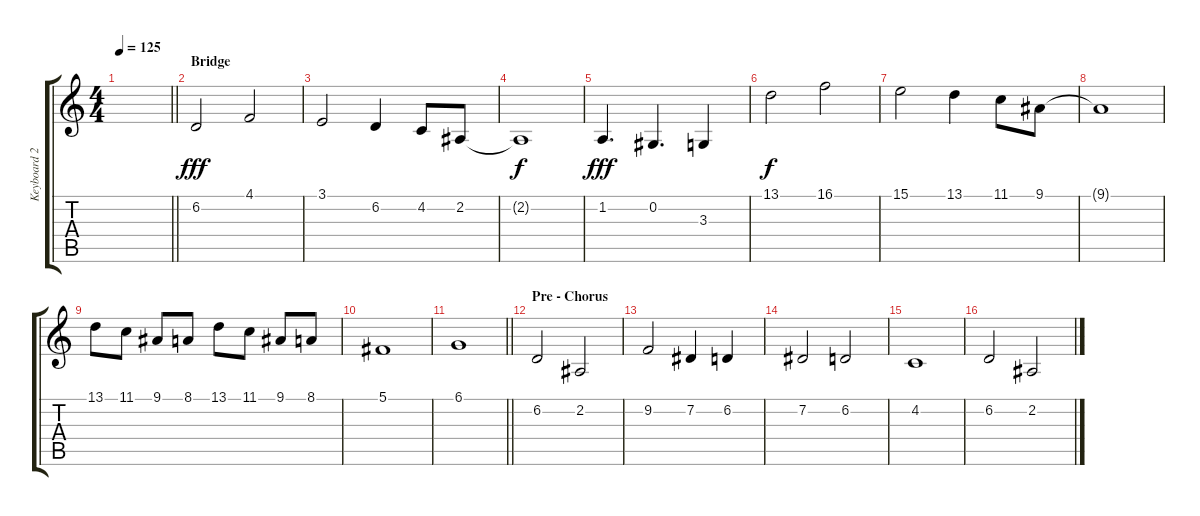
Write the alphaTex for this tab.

\track ("Keyboard 2" "Keyboard 2") {instrument fx7echoes}
\staff {score tabs}
\tuning (Db4 Ab3 E3 B2 Gb2 B1) {hide}
\ts (4 4)
\tempo 125
\clef g2
\barLineRight lightlight
\ks c
|
\section ("" "Bridge")
6.2.2{dy fff} 4.1.2 |
3.1.2 6.2.4 4.2.8 2.2.8 |
2.2{t}.1{dy f} |
1.2.4{d dy fff} 0.2.4{d} 3.3.4 |
13.1.2{dy f} 16.1.2 |
15.1.2 13.1.4 11.1.8 9.1.8 |
9.1{t}.1 |
13.1.8 11.1.8 9.1.8 8.1.8 13.1.8 11.1.8 9.1.8 8.1.8 |
5.1.1 |
\barLineRight lightlight
6.1.1 |
\section ("" "Pre - Chorus")
6.2.2 2.2.2 |
9.2.2 7.2.4 6.2.4 |
7.2.2 6.2.2 |
4.2.1 |
6.2.2 2.2.2
